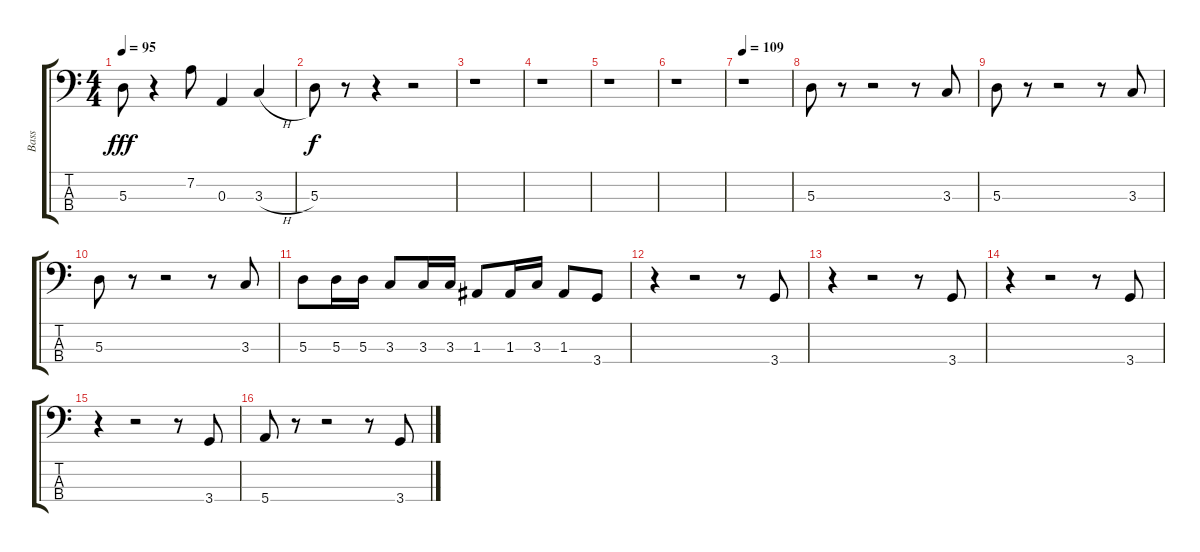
\track ("Bass" "Bass") {instrument fretlessbass}
\staff {score tabs}
\tuning (G2 D2 A1 E1) {hide}
\ts (4 4)
\tempo 95
\clef f4
\ks c
5.3.8{dy fff} r.4 7.2.8 0.3.4 3.3{h}.4 |
5.3.8{dy f} r.8 r.4 r.2 |
r.1 |
r.1 |
r.1 |
r.1 |
\tempo 109
r.1 |
5.3.8 r.8 r.2 r.8 3.3.8 |
5.3.8 r.8 r.2 r.8 3.3.8 |
5.3.8 r.8 r.2 r.8 3.3.8 |
5.3.8 5.3.16 5.3.16 3.3.8 3.3.16 3.3.16 1.3.8 1.3.16 3.3.16 1.3.8 3.4.8 |
r.4 r.2 r.8 3.4.8 |
r.4 r.2 r.8 3.4.8 |
r.4 r.2 r.8 3.4.8 |
r.4 r.2 r.8 3.4.8 |
5.4.8 r.8 r.2 r.8 3.4.8
